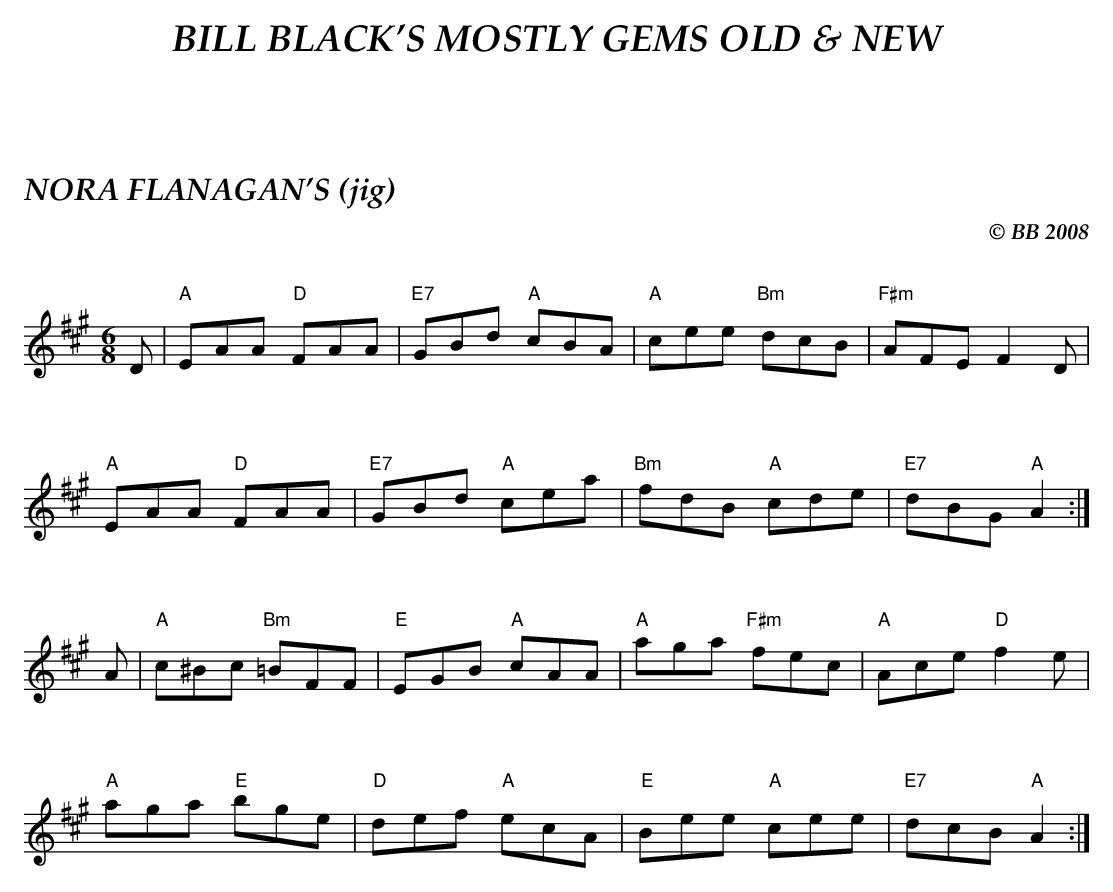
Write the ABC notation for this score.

X:1
T:NORA FLANAGAN'S (jig)
C:© BB 2008
M:6/8
Q:1/4=160
L:1/8
K:A
D|"A"EAA "D"FAA|"E7"GBd "A"cBA|"A"cee "Bm"dcB|"F#m"AFE F2D|
"A"EAA "D"FAA|"E7"GBd  "A"cea| "Bm"fdB "A"cde|"E7"dBG "A" A2 :|
A| "A"c^Bc "Bm"=BFF|"E"EGB "A"cAA|"A"aga "F#m"fec|"A"Ace "D"f2e|
"A"aga "E"bge|"D"def "A"ecA|"E"Bee "A"cee|"E7"dcB "A"A2 :|
